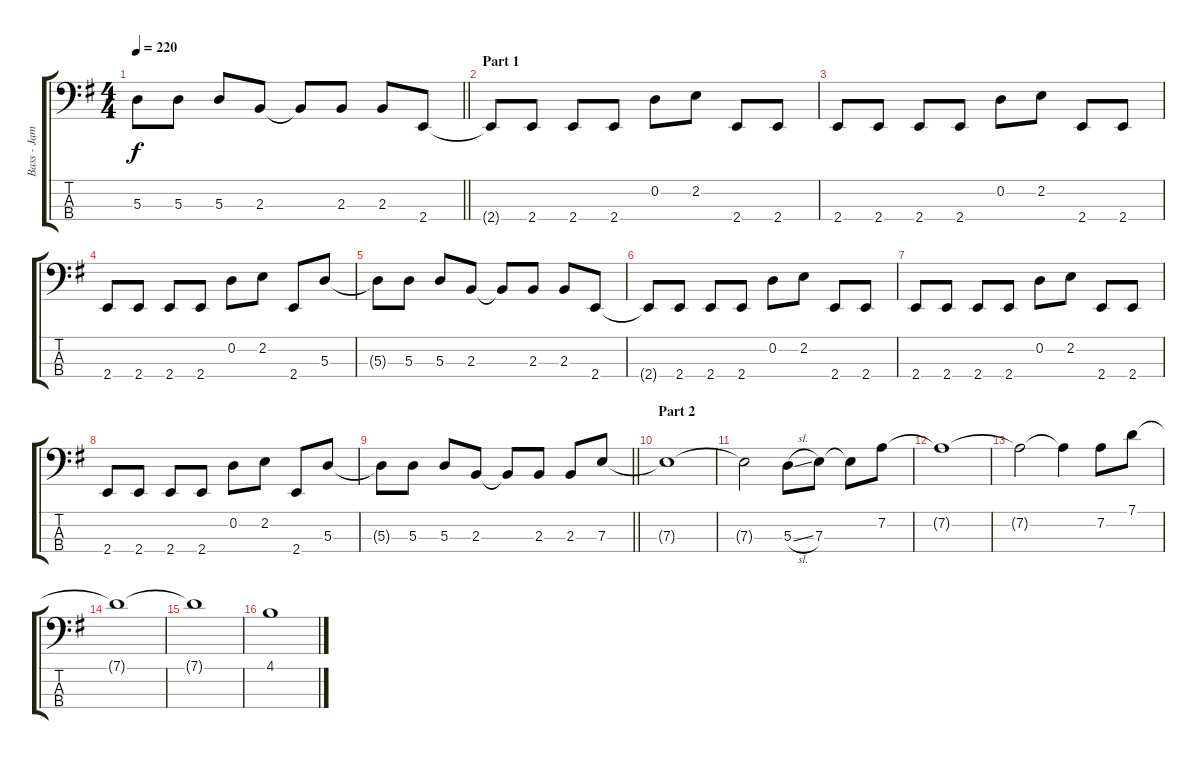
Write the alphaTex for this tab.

\track ("Bass - James Johnston" "Bass - Jam") {instrument electricbassfinger}
\staff {score tabs}
\tuning (G2 D2 A1 D1) {hide}
\ts (4 4)
\tempo 220
\clef f4
\barLineRight lightlight
\ks eminor
5.3{t}.8{dy f} 5.3.8 5.3.8 2.3.8 2.3{t}.8 2.3.8 2.3.8 2.4.8 |
\section ("" "Part 1")
2.4{t}.8 2.4.8 2.4.8 2.4.8 0.2.8 2.2.8 2.4.8 2.4.8 |
2.4.8 2.4.8 2.4.8 2.4.8 0.2.8 2.2.8 2.4.8 2.4.8 |
2.4.8 2.4.8 2.4.8 2.4.8 0.2.8 2.2.8 2.4.8 5.3.8 |
5.3{t}.8 5.3.8 5.3.8 2.3.8 2.3{t}.8 2.3.8 2.3.8 2.4.8 |
2.4{t}.8 2.4.8 2.4.8 2.4.8 0.2.8 2.2.8 2.4.8 2.4.8 |
2.4.8 2.4.8 2.4.8 2.4.8 0.2.8 2.2.8 2.4.8 2.4.8 |
2.4.8 2.4.8 2.4.8 2.4.8 0.2.8 2.2.8 2.4.8 5.3.8 |
\barLineRight lightlight
5.3{t}.8 5.3.8 5.3.8 2.3.8 2.3{t}.8 2.3.8 2.3.8 7.3.8 |
\section ("" "Part 2")
7.3{t}.1 |
7.3{t}.2 5.3{sl}.8 7.3.8 7.3{t}.8 7.2.8 |
7.2{t}.1 |
7.2{t}.2 7.2{t}.4 7.2.8 7.1.8 |
7.1{t}.1 |
7.1{t}.1 |
4.1.1
